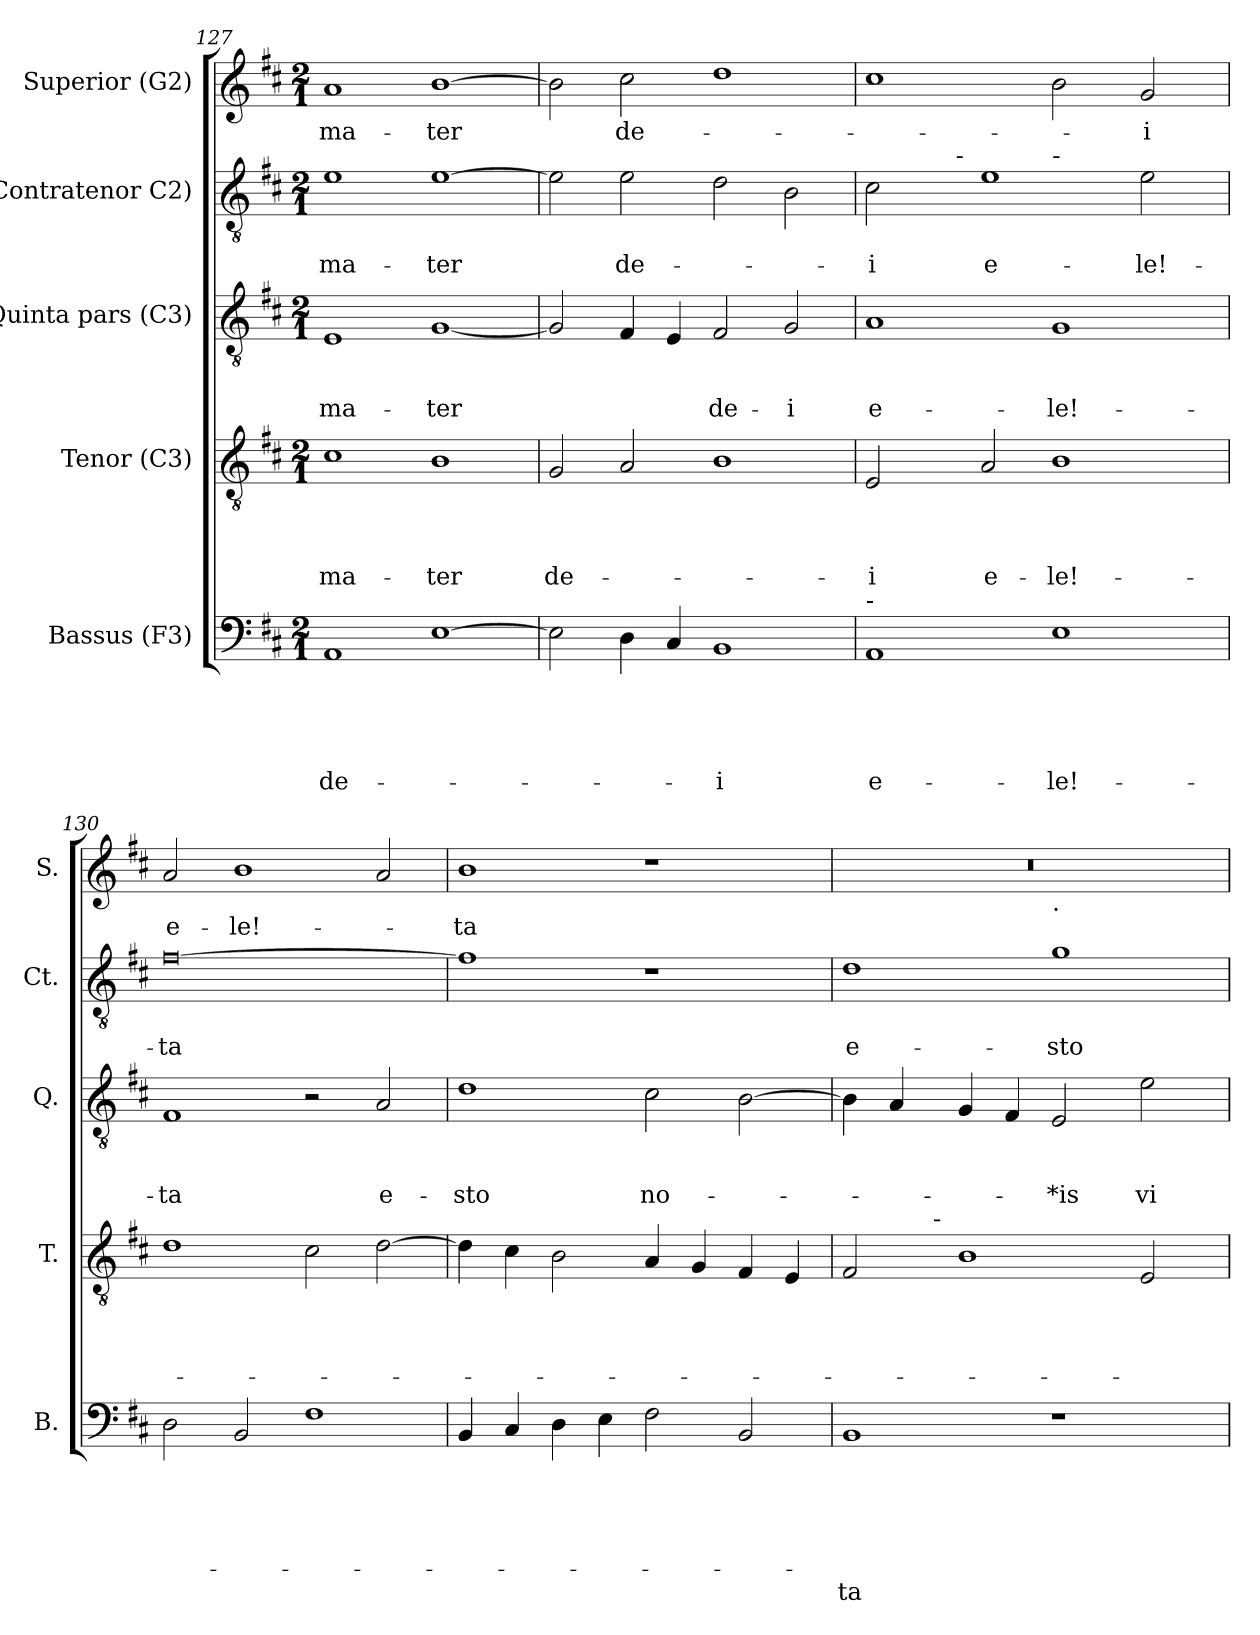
**kern	**text	**text	**text	**text	**text	**text	**kern	**text	**text	**text	**text	**kern	**text	**text	**text	**kern	**text	**text	**kern	**text
*part5	*part5	*part5	*part5	*part5	*part5	*part5	*part4	*part4	*part4	*part4	*part4	*part3	*part3	*part3	*part3	*part2	*part2	*part2	*part1	*part1
*staff5	*staff5	*staff5	*staff5	*staff5	*staff5	*staff5	*staff4	*staff4	*staff4	*staff4	*staff4	*staff3	*staff3	*staff3	*staff3	*staff2	*staff2	*staff2	*staff1	*staff1
*I"Bassus (F3)	*	*	*	*	*	*	*I"Tenor (C3)	*	*	*	*	*I"Quinta pars (C3)	*	*	*	*I"Contratenor C2)	*	*	*I"Superior (G2)	*
*I'B.	*	*	*	*	*	*	*I'T.	*	*	*	*	*I'Q.	*	*	*	*I'Ct.	*	*	*I'S.	*
*clefF4	*	*	*	*	*	*	*clefGv2	*	*	*	*	*clefGv2	*	*	*	*clefGv2	*	*	*clefG2	*
*k[f#c#]	*	*	*	*	*	*	*k[f#c#]	*	*	*	*	*k[f#c#]	*	*	*	*k[f#c#]	*	*	*k[f#c#]	*
*D:	*	*	*	*	*	*	*D:	*	*	*	*	*D:	*	*	*	*D:	*	*	*D:	*
*M2/1	*	*	*	*	*	*	*M2/1	*	*	*	*	*M2/1	*	*	*	*M2/1	*	*	*M2/1	*
=127	=127	=127	=127	=127	=127	=127	=127	=127	=127	=127	=127	=127	=127	=127	=127	=127	=127	=127	=127	=127
!	!	!	!	!	!LO:LY:b	!	!	!	!	!	!LO:LY:b	!	!	!	!LO:LY:b	!	!	!LO:LY:b	!	!LO:LY:b
1AA	.	.	.	.	de-	.	1c#	.	.	.	ma-	1E	.	.	ma-	1e	.	ma-	1a	ma-
!	!	!	!	!	!	!	!	!	!	!	!LO:LY:b	!	!	!	!LO:LY:b	!	!	!LO:LY:b	!	!LO:LY:b
[>1E	.	.	.	.	.	.	1B	.	.	.	-ter	[<1G	.	.	-ter	[>1e	.	-ter	[>1b	-ter
=128	=128	=128	=128	=128	=128	=128	=128	=128	=128	=128	=128	=128	=128	=128	=128	=128	=128	=128	=128	=128
!	!	!	!	!	!	!	!	!	!	!	!LO:LY:b	!	!	!	!	!	!	!	!	!
2E\]	.	.	.	.	.	.	2G/	.	.	.	de-	2G/]	.	.	.	2e\]	.	.	2b\]	.
!	!	!	!	!	!	!	!	!	!	!	!	!	!	!	!	!	!	!LO:LY:b	!	!LO:LY:b
4D\	.	.	.	.	.	.	2A/	.	.	.	.	4F#/	.	.	.	2e\	.	de-	2cc#\	de-
4C#/	.	.	.	.	.	.	.	.	.	.	.	4E/	.	.	.	.	.	.	.	.
!	!	!	!	!	!LO:LY:b:rj	!	!	!	!	!	!	!	!	!	!LO:LY:b	!	!	!	!	!
1BB	.	.	.	.	-i	.	1B	.	.	.	.	2F#/	.	.	de-	2d\	.	.	1dd	.
!	!	!	!	!	!	!	!	!	!	!	!	!	!	!	!LO:LY:b	!	!	!	!	!
.	.	.	.	.	.	.	.	.	.	.	.	2G/	.	.	-i	2B\	.	.	.	.
!!LO:PB:g=z
=129	=129	=129	=129	=129	=129	=129	=129	=129	=129	=129	=129	=129	=129	=129	=129	=129	=129	=129	=129	=129
!LO:TX:a:t=-	!	!	!	!	!	!	!	!	!	!	!	!	!	!	!	!	!	!	!	!
!	!	!	!	!	!LO:LY:b:rj	!	!	!	!	!	!LO:LY:b	!	!	!	!LO:LY:b:rj	!	!	!LO:LY:b	!	!
*	*	*	*	*	*	*	*	*	*	*	*	*	*	*	*	*^	*	*	*	*
*	*	*	*	*	*	*	*	*	*	*	*	*	*	*	*	*	*^	*	*	*	*
1AA	.	.	.	.	e-	.	2E/	.	.	.	-i	1A	.	.	e-	2c#\	4ryy	1ryy	.	-i	1cc#	.
.	.	.	.	.	.	.	.	.	.	.	.	.	.	.	.	.	8ryy	.	.	.	.	.
.	.	.	.	.	.	.	.	.	.	.	.	.	.	.	.	.	32ryy	.	.	.	.	.
!	!	!	!	!	!	!	!	!	!	!	!	!	!	!	!	!	!LO:TX:a:t=-	!	!	!	!	!
.	.	.	.	.	.	.	.	.	.	.	.	.	.	.	.	.	1ryy	.	.	.	.	.
!	!	!	!	!	!	!	!	!	!	!	!LO:LY:b	!	!	!	!	!	!	!	!	!LO:LY:b:rj	!	!
.	.	.	.	.	.	.	2A/	.	.	.	e-	.	.	.	.	1e	.	.	.	e-	.	.
!	!	!	!	!	!	!	!	!	!	!	!	!	!	!	!	!	!	!LO:TX:a:t=-	!	!	!	!
!	!	!	!	!	!LO:LY:b	!	!	!	!	!	!LO:LY:b	!	!	!	!LO:LY:b	!	!	!	!	!	!	!
1E	.	.	.	.	-le!-	.	1B	.	.	.	-le!-	1G	.	.	-le!-	.	.	1ryy	.	.	2b\	.
.	.	.	.	.	.	.	.	.	.	.	.	.	.	.	.	.	2ryy	.	.	.	.	.
!	!	!	!	!	!	!	!	!	!	!	!	!	!	!	!	!	!	!	!	!LO:LY:b	!	!LO:LY:b
.	.	.	.	.	.	.	.	.	.	.	.	.	.	.	.	2e\	.	.	.	-le!-	2g/	-i
.	.	.	.	.	.	.	.	.	.	.	.	.	.	.	.	.	16.ryy	.	.	.	.	.
=130	=130	=130	=130	=130	=130	=130	=130	=130	=130	=130	=130	=130	=130	=130	=130	=130	=130	=130	=130	=130	=130	=130
!	!	!	!	!	!	!	!	!	!	!	!	!	!	!	!LO:LY:b	!	!	!	!	!LO:LY:b:rj	!	!LO:LY:b
*	*	*	*	*	*	*	*	*	*	*	*	*	*	*	*	*v	*v	*v	*	*	*	*
2D\	.	.	.	.	.	.	1d	.	.	.	.	1F#	.	.	-ta	[>0f#	.	-ta	2a/	e-
!	!	!	!	!	!	!	!	!	!	!	!	!	!	!	!	!	!	!	!	!LO:LY:b
2BB/	.	.	.	.	.	.	.	.	.	.	.	.	.	.	.	.	.	.	1b	-le!-
1F#	.	.	.	.	.	.	2c#\	.	.	.	.	2r	.	.	.	.	.	.	.	.
!	!	!	!	!	!	!	!	!	!	!	!	!	!	!	!LO:LY:b	!	!	!	!	!
.	.	.	.	.	.	.	[>2d\	.	.	.	.	2A/	.	.	e-	.	.	.	2a/	.
=131	=131	=131	=131	=131	=131	=131	=131	=131	=131	=131	=131	=131	=131	=131	=131	=131	=131	=131	=131	=131
!	!	!	!	!	!	!	!	!	!	!	!	!	!	!	!LO:LY:b	!	!	!	!	!LO:LY:b
4BB/	.	.	.	.	.	.	4d\]	.	.	.	.	1d	.	.	-sto	1f#]	.	.	1b	-ta
4C#/	.	.	.	.	.	.	4c#\	.	.	.	.	.	.	.	.	.	.	.	.	.
4D\	.	.	.	.	.	.	2B\	.	.	.	.	.	.	.	.	.	.	.	.	.
4E\	.	.	.	.	.	.	.	.	.	.	.	.	.	.	.	.	.	.	.	.
!	!	!	!	!	!	!	!	!	!	!	!	!	!	!	!LO:LY:b	!	!	!	!	!
2F#\	.	.	.	.	.	.	4A/	.	.	.	.	2c#\	.	.	no-	1r	.	.	1r	.
.	.	.	.	.	.	.	4G/	.	.	.	.	.	.	.	.	.	.	.	.	.
2BB/	.	.	.	.	.	.	4F#/	.	.	.	.	[<2B\	.	.	.	.	.	.	.	.
.	.	.	.	.	.	.	4E/	.	.	.	.	.	.	.	.	.	.	.	.	.
!!LO:LB:g=z
=132	=132	=132	=132	=132	=132	=132	=132	=132	=132	=132	=132	=132	=132	=132	=132	=132	=132	=132	=132	=132
!	!	!	!	!	!	!LO:LY:b:rj	!	!	!	!	!	!	!	!	!	!	!	!LO:LY:b:rj	!	!
*	*	*	*	*	*	*	*^	*	*	*	*	*	*	*	*	*	*	*	*^	*
1BB	.	.	.	.	.	-ta	2F#/	4ryy	.	.	.	.	4B\]	.	.	.	1d	.	e-	0r	1ryy	.
.	.	.	.	.	.	.	.	8ryy	.	.	.	.	4A/	.	.	.	.	.	.	.	.	.
.	.	.	.	.	.	.	.	32ryy	.	.	.	.	.	.	.	.	.	.	.	.	.	.
!	!	!	!	!	!	!	!	!LO:TX:a:t=-	!	!	!	!	!	!	!	!	!	!	!	!	!	!
.	.	.	.	.	.	.	.	1ryy	.	.	.	.	.	.	.	.	.	.	.	.	.	.
.	.	.	.	.	.	.	1B	.	.	.	.	.	4G/	.	.	.	.	.	.	.	.	.
.	.	.	.	.	.	.	.	.	.	.	.	.	4F#/	.	.	.	.	.	.	.	.	.
!	!	!	!	!	!	!	!	!	!	!	!	!	!	!	!	!	!	!	!	!	!LO:TX:b:t=.	!
!	!	!	!	!	!	!	!	!	!	!	!	!	!	!	!	!LO:LY:b	!	!	!LO:LY:b	!	!	!
1r	.	.	.	.	.	.	.	.	.	.	.	.	2E/	.	.	-*is	1g	.	-sto	.	1ryy	.
.	.	.	.	.	.	.	.	2ryy	.	.	.	.	.	.	.	.	.	.	.	.	.	.
!	!	!	!	!	!	!	!	!	!	!	!	!	!	!	!	!LO:LY:b	!	!	!	!	!	!
.	.	.	.	.	.	.	2E/	.	.	.	.	.	2e\	.	.	vi-	.	.	.	.	.	.
.	.	.	.	.	.	.	.	16.ryy	.	.	.	.	.	.	.	.	.	.	.	.	.	.
*	*	*	*	*	*	*	*v	*v	*	*	*	*	*	*	*	*	*	*	*	*v	*v	*
=	=	=	=	=	=	=	=	=	=	=	=	=	=	=	=	=	=	=	=	=
*-	*-	*-	*-	*-	*-	*-	*-	*-	*-	*-	*-	*-	*-	*-	*-	*-	*-	*-	*-	*-
